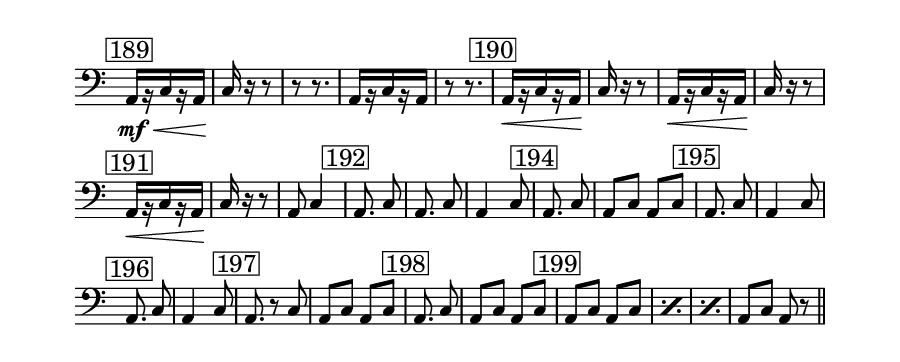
\version "2.18.2"

#(set-global-staff-size 17)

\paper {
  paper-height = 3.5\in
  paper-width = 6\in
  indent = 0\in
  right-margin = 0.5\in
  bottom-margin = 0.5\in
  top-margin = 0.5\in
  left-margin = 0.5\in
  ragged-bottom = ##f
  ragged-last = ##f
  
}

\header {
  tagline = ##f
}


cOn = {  }
cOff = {  }

timp = \relative a, {

\mark \markup { \box 189 }

  \time 5/16 a16\mf\<[ r c r a] 
  \time 4/16 c\! r r8 
  \time 5/16 r8 r8. 
  a16[ r c r a] 
  r8 r8. \mark \markup { \box 190 }
 
 
 \repeat unfold 2  { 
  \time 5/16  a16\<[ r c r a]
  }
  \alternative {
    {\time 4/16  c16\! r r8 }
    {\time 4/16  c16\! r r8 \mark \markup { \box 191 } }
  }



  \time 5/16 a16\<[ r c r a] 
  \time 4/16 c\! r r8 
  \time 3/8 a8 c4 \mark \markup { \box 192 }
  \time 5/16 a8. c8 
  a8. c8 
  \time 3/8 a4 c8 \mark \markup { \box 194 }
  \time 5/16 a8. c8 
  \time 2/4 a c a[ c] \mark \markup { \box 195 } 
  \time 5/16 a8. c8 
  \time 3/8 a4 c8 \mark \markup { \box 196 }
  \time 5/16 a8. c8
  \time 3/8 a4 c8 \mark \markup { \box 197 } 
  \time 7/16 a8. r8 c 
  \time 2/4 a8 c a c \mark \markup { \box 198 } 
  \time 5/16 a8. c8 
  \time 2/4 a c a c \mark \markup { \box 199 } 
  \repeat percent 3 { 
    a c a[ c] 
  }
  a[ c] a r   \bar "||"
}

\score {
  \new Staff \with { \clef F } {
    \timp
  }
  \layout {
    \context {
      \Score
      \omit BarNumber
      \omit TimeSignature
    }
  }
}
  